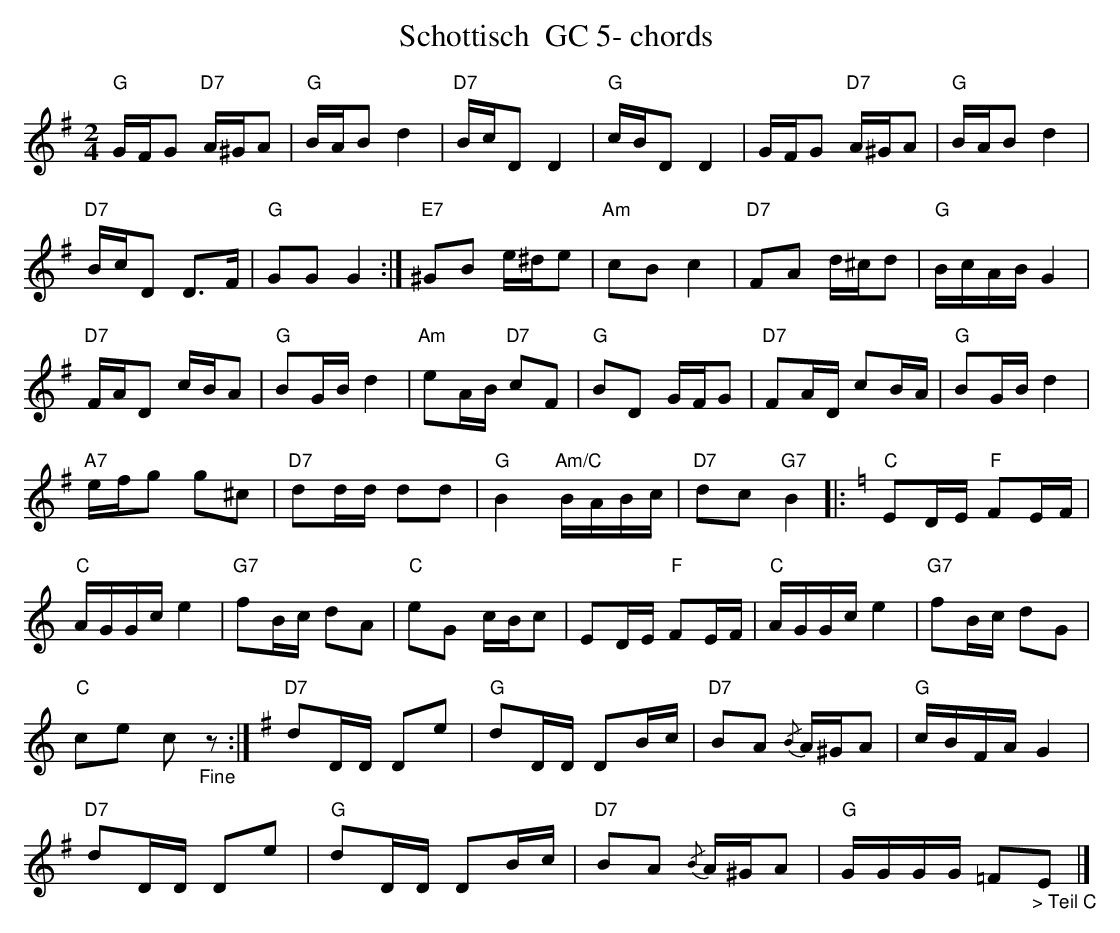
X:1
T:Schottisch  GC 5- chords
M:2/4
L:1/16
K:Gmaj%%MIDI gchordon
"G"GFG2 "D7"A^GA2 | "G"BAB2d4 | "D7"BcD2D4 | "G"cBD2 D4 | GFG2 "D7"A^GA2 | "G"BAB2d4 |
"D7"BcD2 D3F | "G"G2G2G4 :| "E7"^G2B2 e^de2 | "Am"c2B2c4 | "D7"F2A2 d^cd2 | "G"BcABG4 |
"D7"FAD2 cBA2 | "G"B2GBd4 | "Am"e2AB "D7"c2F2 | "G"B2D2 GFG2 | "D7"F2AD c2BA | "G"B2GBd4 |
"A7"efg2 g2^c2 | "D7"d2dd d2d2 | "G"B4 "Am/C"BABc | "D7"d2c2"G7"B4 |: [K:Cmaj] "C"E2DE "F"F2EF |
"C"AGGce4 | "G7"f2Bc d2A2 | "C"e2G2 cBc2 | E2DE "F"F2EF | "C"AGGce4 | "G7"f2Bc d2G2 |
"C"c2e2 c2"_Fine"z2 :| [K:Gmaj] "D7"d2DD D2e2 | "G"d2DD D2Bc | "D7"B2A2 {/B}A^GA2 | "G"cBFAG4 |
"D7"d2DD D2e2 | "G"d2DD D2Bc | "D7"B2A2 {/B}A^GA2 | "G"GGGG =F2"_> Teil C"E2 |]
